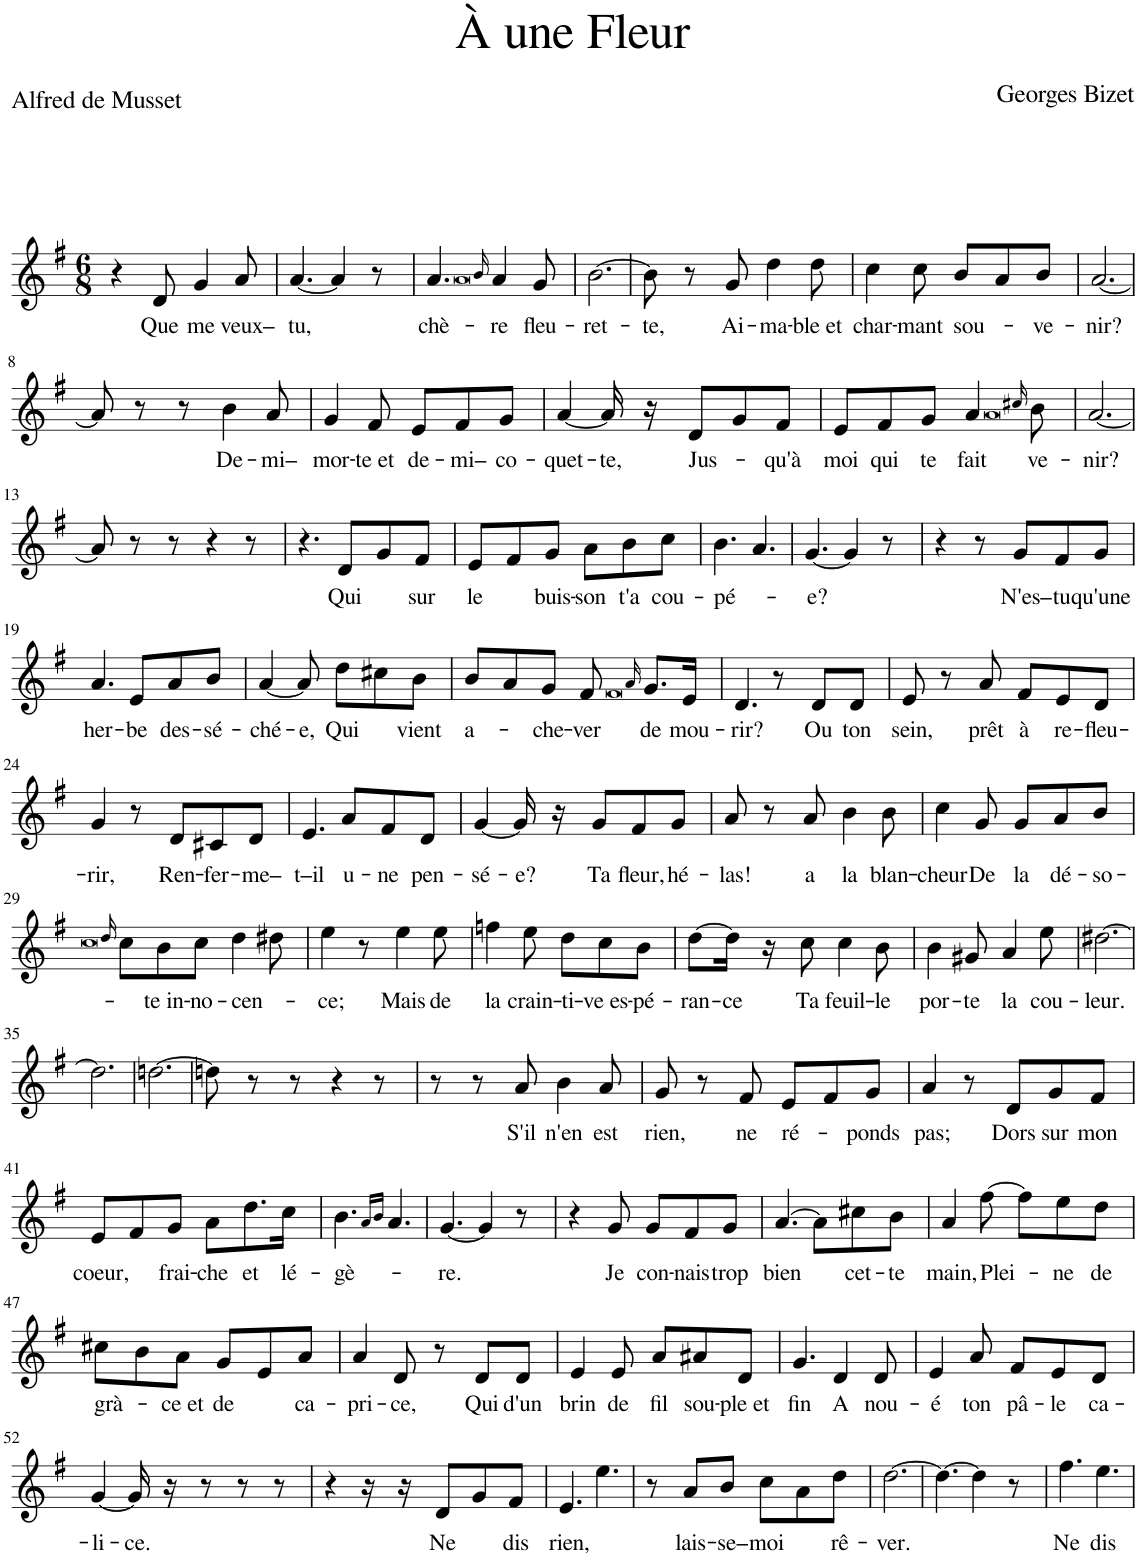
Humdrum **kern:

**kern	**text
*part1	*part1
*staff1	*staff1
*I"Piano	*
*I'Pno	*
*clefG2	*
*k[f#]	*
*M6/8	*
=1	=1
4r	.
!	!LO:LY:b
8d/	Que
!	!LO:LY:b
4g/	me
!	!LO:LY:b
8a/	veux–
=2	=2
!	!LO:LY:b
[4.a/	tu,
4a/]	.
8r	.
=3	=3
!	!LO:LY:b
4.a/	chè-
0qa	.
16qb/	.
!	!LO:LY:b
4a/	-re
!	!LO:LY:b
8g/	fleu-
=4	=4
!	!LO:LY:b
[2.b\	-ret-
=5	=5
!	!LO:LY:b
8b\]	-te,
8r	.
!	!LO:LY:b
8g/	Ai-
!	!LO:LY:b
4dd\	-ma-
!	!LO:LY:b
8dd\	-ble et
=6	=6
!	!LO:LY:b
4cc\	char-
!	!LO:LY:b
8cc\	-mant
!	!LO:LY:b
8b/L	sou-
8a/	.
!	!LO:LY:b
8b/J	-ve-
=7	=7
!	!LO:LY:b
[2.a/	-nir?
!!LO:LB:g=z
=8	=8
8a/]	.
8r	.
8r	.
!	!LO:LY:b
4b\	De-
!	!LO:LY:b
8a/	-mi–
=9	=9
!	!LO:LY:b
4g/	mor-
!	!LO:LY:b
8f#/	-te et
!	!LO:LY:b
8e/L	de-
!	!LO:LY:b
8f#/	-mi–
!	!LO:LY:b
8g/J	co-
=10	=10
!	!LO:LY:b
[4a/	-quet-
!	!LO:LY:b
16a/]	-te,
16r	.
!	!LO:LY:b
8d/L	Jus-
8g/	.
!	!LO:LY:b
8f#/J	-qu'à
=11	=11
!	!LO:LY:b
8e/L	moi
!	!LO:LY:b
8f#/	qui
!	!LO:LY:b
8g/J	te
!	!LO:LY:b
4a/	fait
0qa	.
16qcc#X/	.
!	!LO:LY:b
8b\	ve-
=12	=12
!	!LO:LY:b
[2.a/	-nir?
!!LO:LB:g=z
=13	=13
8a/]	.
8r	.
8r	.
4r	.
8r	.
=14	=14
4.r	.
!	!LO:LY:b
8d/L	Qui
8g/	.
!	!LO:LY:b
8f#/J	sur
=15	=15
!	!LO:LY:b
8e/L	le
8f#/	.
!	!LO:LY:b
8g/J	buis-
!	!LO:LY:b
8a\L	-son
!	!LO:LY:b
8b\	t'a
!	!LO:LY:b
8cc\J	cou-
=16	=16
!	!LO:LY:b
4.b\	-pé-
4.a/	.
=17	=17
!	!LO:LY:b
[4.g/	-e?
4g/]	.
8r	.
=18	=18
4r	.
8r	.
!	!LO:LY:b
8g/L	N'es–
!	!LO:LY:b
8f#/	tu
!	!LO:LY:b
8g/J	qu'une
!!LO:LB:g=z
=19	=19
!	!LO:LY:b
4.a/	her-
!	!LO:LY:b
8e/L	-be
!	!LO:LY:b
8a/	des-
!	!LO:LY:b
8b/J	-sé-
=20	=20
!	!LO:LY:b
[4a/	-ché-
!	!LO:LY:b
8a/]	-e,
!	!LO:LY:b
8dd\L	Qui
8cc#X\	.
!	!LO:LY:b
8b\J	vient
=21	=21
!	!LO:LY:b
8b/L	a-
8a/	.
!	!LO:LY:b
8g/J	-che-
!	!LO:LY:b
8f#/	-ver
0qf#	.
16qa/	.
!	!LO:LY:b
8.g/L	de
!	!LO:LY:b
16e/Jk	mou-
=22	=22
!	!LO:LY:b
4.d/	-rir?
8r	.
!	!LO:LY:b
8d/L	Ou
!	!LO:LY:b
8d/J	ton
=23	=23
!	!LO:LY:b
8e/	sein,
8r	.
!	!LO:LY:b
8a/	prêt
!	!LO:LY:b
8f#/L	à
!	!LO:LY:b
8e/	re-
!	!LO:LY:b
8d/J	-fleu-
!!LO:LB:g=z
=24	=24
!	!LO:LY:b
4g/	-rir,
8r	.
!	!LO:LY:b
8d/L	Ren-
!	!LO:LY:b
8c#X/	-fer-
!	!LO:LY:b
8d/J	-me–
=25	=25
!	!LO:LY:b
4.e/	t–il
!	!LO:LY:b
8a/L	u-
!	!LO:LY:b
8f#/	-ne
!	!LO:LY:b
8d/J	pen-
=26	=26
!	!LO:LY:b
[4g/	-sé-
!	!LO:LY:b
16g/]	-e?
16r	.
!	!LO:LY:b
8g/L	Ta
!	!LO:LY:b
8f#/	fleur,
!	!LO:LY:b
8g/J	hé-
=27	=27
!	!LO:LY:b
8a/	-las!
8r	.
!	!LO:LY:b
8a/	a
!	!LO:LY:b
4b\	la
!	!LO:LY:b
8b\	blan-
=28	=28
!	!LO:LY:b
4cc\	-cheur
!	!LO:LY:b
8g/	De
!	!LO:LY:b
8g/L	la
!	!LO:LY:b
8a/	dé-
!	!LO:LY:b
8b/J	-so-
!!LO:LB:g=z
=29	=29
0qcc	.
16qdd/	.
8cc\L	.
!	!LO:LY:b
8b\	-te in-
!	!LO:LY:b
8cc\J	-no-
!	!LO:LY:b
4dd\	-cen-
8dd#X\	.
=30	=30
!	!LO:LY:b
4ee\	-ce;
8r	.
!	!LO:LY:b
4ee\	Mais
!	!LO:LY:b
8ee\	de
=31	=31
!	!LO:LY:b
4ffn\	la
!	!LO:LY:b
8ee\	crain-
!	!LO:LY:b
8dd\L	-ti-
!	!LO:LY:b
8cc\	-ve es-
!	!LO:LY:b
8b\J	-pé-
=32	=32
!	!LO:LY:b
[8dd\L	-ran-
!	!LO:LY:b
16dd\Jk]	-ce
16r	.
!	!LO:LY:b
8cc\	Ta
!	!LO:LY:b
4cc\	feuil-
!	!LO:LY:b
8b\	-le
=33	=33
!	!LO:LY:b
4b\	por-
!	!LO:LY:b
8g#X/	-te
!	!LO:LY:b
4a/	la
!	!LO:LY:b
8ee\	cou-
=34	=34
!	!LO:LY:b
[2.dd#X\	-leur.
!!LO:LB:g=z
=35	=35
2.dd#\]	.
=36	=36
[2.ddn\	.
=37	=37
8ddn\]	.
8r	.
8r	.
4r	.
8r	.
=38	=38
8r	.
8r	.
!	!LO:LY:b
8a/	S'il
!	!LO:LY:b
4b\	n'en
!	!LO:LY:b
8a/	est
=39	=39
!	!LO:LY:b
8g/	rien,
8r	.
!	!LO:LY:b
8f#/	ne
!	!LO:LY:b
8e/L	ré-
8f#/	.
!	!LO:LY:b
8g/J	-ponds
=40	=40
!	!LO:LY:b
4a/	pas;
8r	.
!	!LO:LY:b
8d/L	Dors
!	!LO:LY:b
8g/	sur
!	!LO:LY:b
8f#/J	mon
!!LO:LB:g=z
=41	=41
!	!LO:LY:b
8e/L	coeur,
8f#/	.
!	!LO:LY:b
8g/J	frai-
!	!LO:LY:b
8a\L	-che
!	!LO:LY:b
8.dd\	et
!	!LO:LY:b
16cc\Jk	lé-
=42	=42
!	!LO:LY:b
4.b\	-gè-
16qa/LL	.
16qb/JJ	.
4.a/	.
=43	=43
!	!LO:LY:b
[4.g/	-re.
4g/]	.
8r	.
=44	=44
4r	.
!	!LO:LY:b
8g/	Je
!	!LO:LY:b
8g/L	con-
!	!LO:LY:b
8f#/	-nais
!	!LO:LY:b
8g/J	trop
=45	=45
!	!LO:LY:b
[4.a/	bien
8a\L]	.
!	!LO:LY:b
8cc#X\	cet-
!	!LO:LY:b
8b\J	-te
=46	=46
!	!LO:LY:b
4a/	main,
!	!LO:LY:b
[8ff#\	Plei-
8ff#\L]	.
!	!LO:LY:b
8ee\	-ne
!	!LO:LY:b
8dd\J	de
!!LO:LB:g=z
=47	=47
!	!LO:LY:b
8cc#X\L	grà-
8b\	.
!	!LO:LY:b
8a\J	-ce et
!	!LO:LY:b
8g/L	de
8e/	.
!	!LO:LY:b
8a/J	ca-
=48	=48
!	!LO:LY:b
4a/	-pri-
!	!LO:LY:b
8d/	-ce,
8r	.
!	!LO:LY:b
8d/L	Qui
!	!LO:LY:b
8d/J	d'un
=49	=49
!	!LO:LY:b
4e/	brin
!	!LO:LY:b
8e/	de
!	!LO:LY:b
8a/L	fil
!	!LO:LY:b
8a#X/	sou-
!	!LO:LY:b
8d/J	-ple et
=50	=50
!	!LO:LY:b
4.g/	fin
!	!LO:LY:b
4d/	A
!	!LO:LY:b
8d/	nou-
=51	=51
!	!LO:LY:b
4e/	-é
!	!LO:LY:b
8a/	ton
!	!LO:LY:b
8f#/L	pâ-
!	!LO:LY:b
8e/	-le
!	!LO:LY:b
8d/J	ca-
!!LO:LB:g=z
=52	=52
!	!LO:LY:b
[4g/	-li-
!	!LO:LY:b
16g/]	-ce.
16r	.
8r	.
8r	.
8r	.
=53	=53
4r	.
16r	.
16r	.
!	!LO:LY:b
8d/L	Ne
8g/	.
!	!LO:LY:b
8f#/J	dis
=54	=54
!	!LO:LY:b
4.e/	rien,
4.ee\	.
=55	=55
8r	.
!	!LO:LY:b
8a/L	lais-
!	!LO:LY:b
8b/J	-se–
!	!LO:LY:b
8cc\L	moi
8a\	.
!	!LO:LY:b
8dd\J	rê-
=56	=56
!	!LO:LY:b
[2.dd\	-ver.
=57	=57
4.dd\_	.
4dd\]	.
8r	.
=58	=58
!	!LO:LY:b
4.ff#\	Ne
!	!LO:LY:b
4.ee\	dis
=	=
*-	*-
